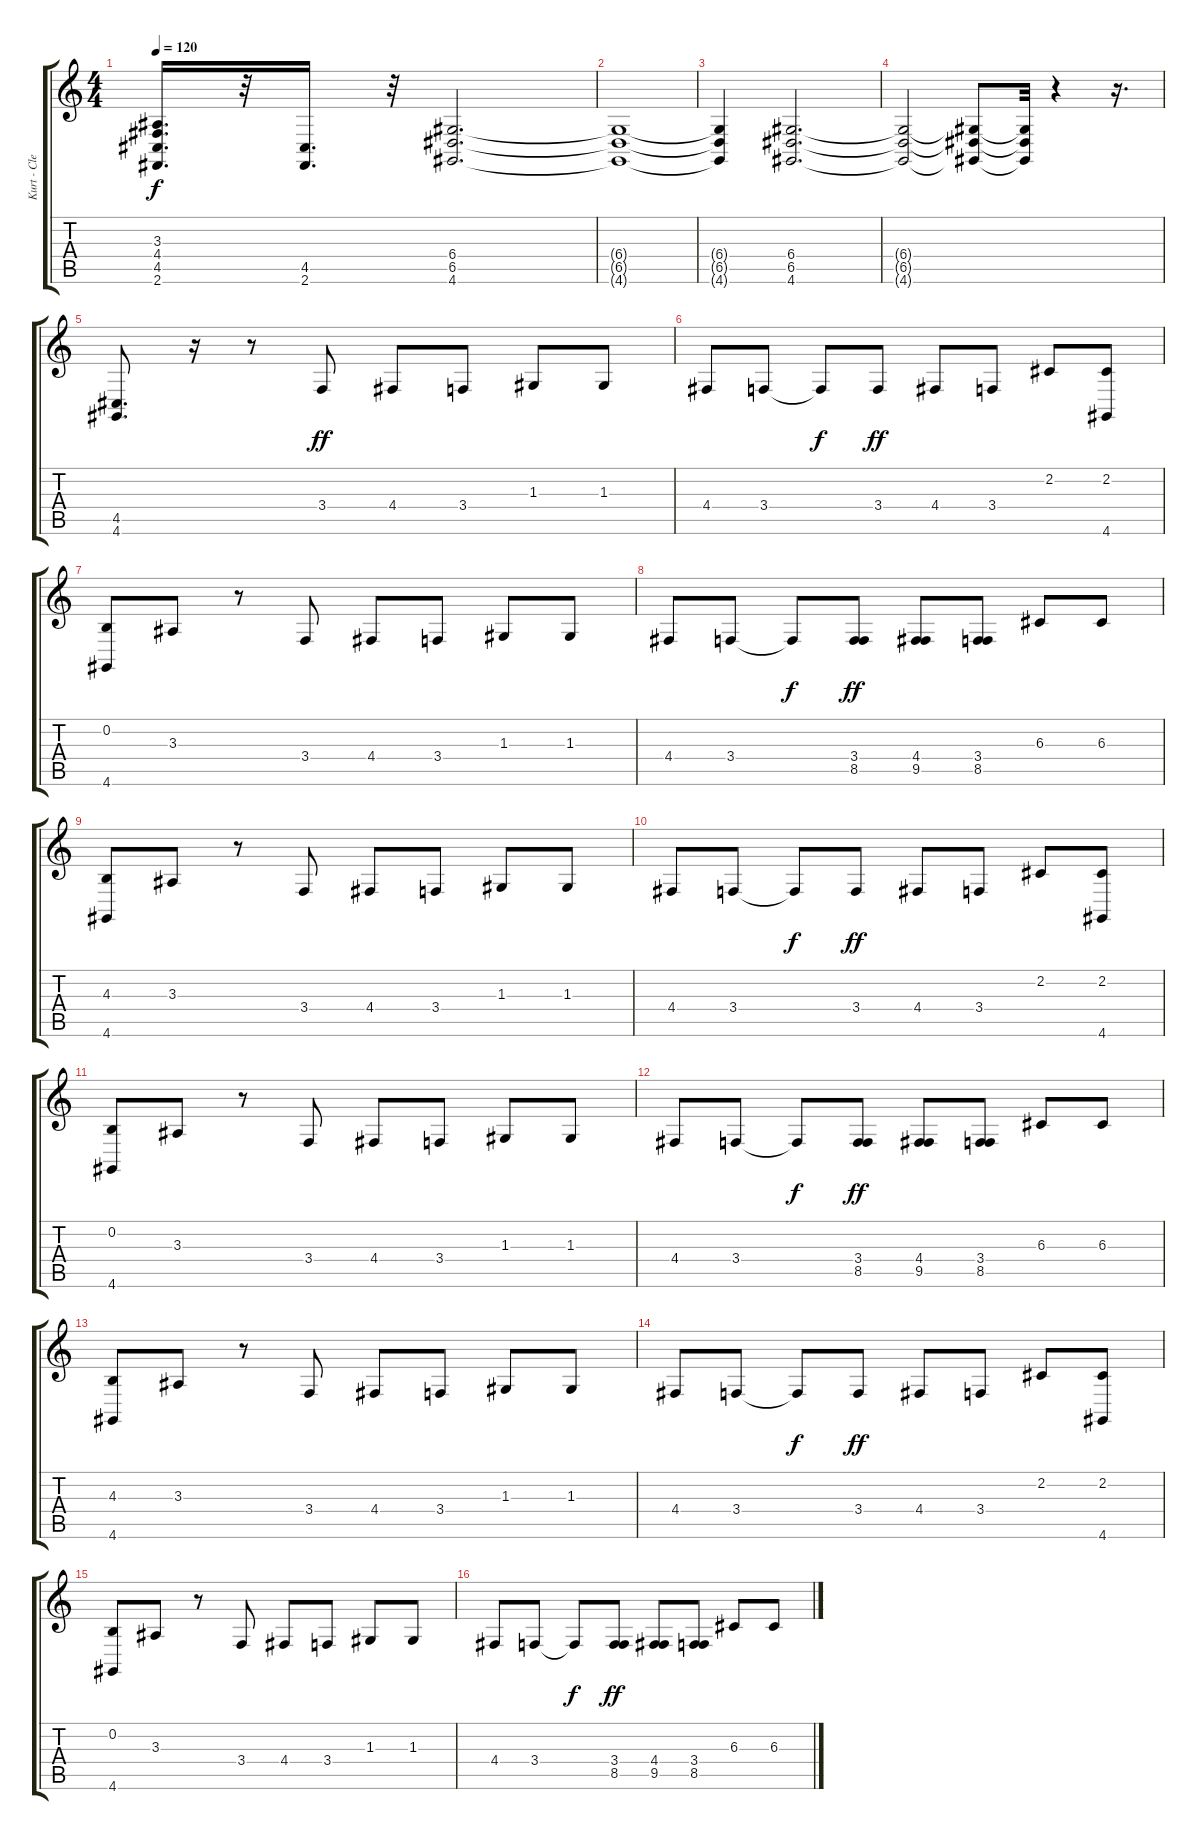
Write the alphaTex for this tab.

\track ("Kurt - Clean" "Kurt - Cle") {instrument harpsichord}
\staff {score tabs}
\tuning (E4 B3 G3 D3 A2 E2) {hide}
\ts (4 4)
\tempo 120
\clef g2
\ks c
(3.3 4.4 4.5 2.6).16{d dy f} r.32 (4.5 2.6).16{d} r.32 (6.4 6.5 4.6).2{d} |
(6.4{t} 6.5{t} 4.6{t}).1 |
(6.4{t} 6.5{t} 4.6{t}).4 (6.4 6.5 4.6).2{d} |
(6.4{t} 6.5{t} 4.6{t}).2 (6.4{t} 6.5{t} 4.6{t}).8 (6.4{t} 6.5{t} 4.6{t}).32 r.4 r.16{d} |
(4.5 4.6).8{d} r.16 r.8 3.4.8{dy ff} 4.4.8 3.4.8 1.3.8 1.3.8 |
4.4.8 3.4.8 3.4{t}.8{dy f} 3.4.8{dy ff} 4.4.8 3.4.8 2.2.8 (2.2 4.6).8 |
(0.2 4.6).8 3.3.8 r.8 3.4.8 4.4.8 3.4.8 1.3.8 1.3.8 |
4.4.8 3.4.8 3.4{t}.8{dy f} (3.4 8.5).8{dy ff} (4.4 9.5).8 (3.4 8.5).8 6.3.8 6.3.8 |
(4.3 4.6).8 3.3.8 r.8 3.4.8 4.4.8 3.4.8 1.3.8 1.3.8 |
4.4.8 3.4.8 3.4{t}.8{dy f} 3.4.8{dy ff} 4.4.8 3.4.8 2.2.8 (2.2 4.6).8 |
(0.2 4.6).8 3.3.8 r.8 3.4.8 4.4.8 3.4.8 1.3.8 1.3.8 |
4.4.8 3.4.8 3.4{t}.8{dy f} (3.4 8.5).8{dy ff} (4.4 9.5).8 (3.4 8.5).8 6.3.8 6.3.8 |
(4.3 4.6).8 3.3.8 r.8 3.4.8 4.4.8 3.4.8 1.3.8 1.3.8 |
4.4.8 3.4.8 3.4{t}.8{dy f} 3.4.8{dy ff} 4.4.8 3.4.8 2.2.8 (2.2 4.6).8 |
(0.2 4.6).8 3.3.8 r.8 3.4.8 4.4.8 3.4.8 1.3.8 1.3.8 |
4.4.8 3.4.8 3.4{t}.8{dy f} (3.4 8.5).8{dy ff} (4.4 9.5).8 (3.4 8.5).8 6.3.8 6.3.8
